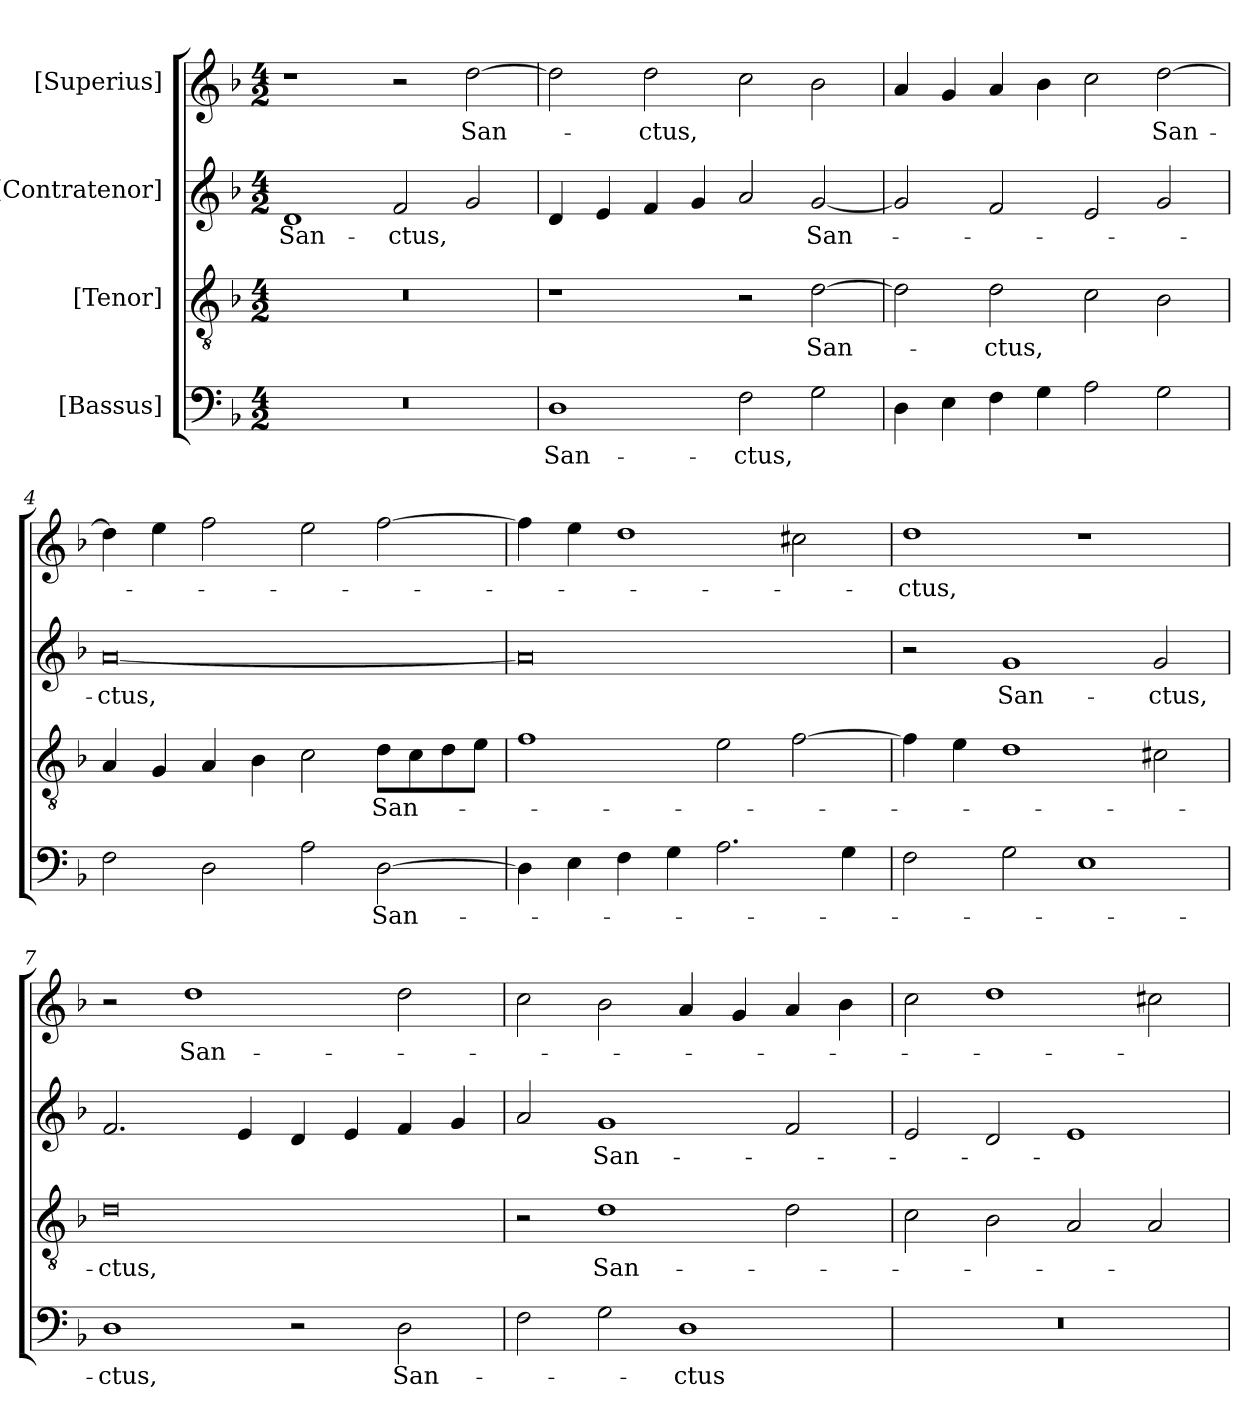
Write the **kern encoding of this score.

**kern	**text	**kern	**text	**kern	**text	**kern	**text
*part4	*part4	*part3	*part3	*part2	*part2	*part1	*part1
*staff4	*staff4	*staff3	*staff3	*staff2	*staff2	*staff1	*staff1
*I"[Bassus]	*	*I"[Tenor]	*	*I"[Contratenor]	*	*I"[Superius]	*
*clefF4	*	*clefGv2	*	*clefG2	*	*clefG2	*
*k[b-]	*	*k[b-]	*	*k[b-]	*	*k[b-]	*
*M4/2	*	*M4/2	*	*M4/2	*	*M4/2	*
=1	=1	=1	=1	=1	=1	=1	=1
0r	.	0r	.	1d/	San-	1r	.
.	.	.	.	2f/	-ctus,	2r	.
.	.	.	.	2g/	.	[2dd\	San-
=2	=2	=2	=2	=2	=2	=2	=2
1D\	San-	1r	.	4d/	.	2dd\]	.
.	.	.	.	4e/	.	.	.
.	.	.	.	4f/	.	2dd\	-ctus,
.	.	.	.	4g/	.	.	.
2F\	-ctus,	2r	.	2a/	.	2cc\	.
2G\	.	[2d\	San-	[2g/	San-	2b-\	.
=3	=3	=3	=3	=3	=3	=3	=3
4D\	.	2d\]	.	2g/]	.	4a/	.
4E\	.	.	.	.	.	4g/	.
4F\	.	2d\	-ctus,	2f/	.	4a/	.
4G\	.	.	.	.	.	4b-\	.
2A\	.	2c\	.	2e/	.	2cc\	.
2G\	.	2B-\	.	2g/	.	[2dd\	San-
=4	=4	=4	=4	=4	=4	=4	=4
2F\	.	4A/	.	[0a/	-ctus,	4dd\]	.
.	.	4G/	.	.	.	4ee\	.
2D\	.	4A/	.	.	.	2ff\	.
.	.	4B-\	.	.	.	.	.
2A\	.	2c\	.	.	.	2ee\	.
[2D\	San-	8d\L	San-	.	.	[2ff\	.
.	.	8c\	.	.	.	.	.
.	.	8d\	.	.	.	.	.
.	.	8e\J	.	.	.	.	.
=5	=5	=5	=5	=5	=5	=5	=5
4D\]	.	1f\	.	0a/]	.	4ff\]	.
4E\	.	.	.	.	.	4ee\	.
4F\	.	.	.	.	.	1dd\	.
4G\	.	.	.	.	.	.	.
2.A\	.	2e\	.	.	.	.	.
.	.	[2f\	.	.	.	2cc#X\	.
4G\	.	.	.	.	.	.	.
=6	=6	=6	=6	=6	=6	=6	=6
2F\	.	4f\]	.	2r	.	1dd\	-ctus,
.	.	4e\	.	.	.	.	.
2G\	.	1d\	.	1g/	San-	.	.
1E\	.	.	.	.	.	1r	.
.	.	2c#X\	.	2g/	-ctus,	.	.
=7	=7	=7	=7	=7	=7	=7	=7
1D\	-ctus,	0d\	-ctus,	2.f/	.	2r	.
.	.	.	.	.	.	1dd\	San-
.	.	.	.	4e/	.	.	.
2r	.	.	.	4d/	.	.	.
.	.	.	.	4e/	.	.	.
2D\	San-	.	.	4f/	.	2dd\	.
.	.	.	.	4g/	.	.	.
=8	=8	=8	=8	=8	=8	=8	=8
2F\	.	2r	.	2a/	.	2cc\	.
2G\	.	1d\	San-	1g/	San-	2b-\	.
1D\	-ctus	.	.	.	.	4a/	.
.	.	.	.	.	.	4g/	.
.	.	2d\	.	2f/	.	4a/	.
.	.	.	.	.	.	4b-\	.
=9	=9	=9	=9	=9	=9	=9	=9
0r	.	2c\	.	2e/	.	2cc\	.
.	.	2B-\	.	2d/	.	1dd\	.
.	.	2A/	.	1e/	.	.	.
.	.	2A/	.	.	.	2cc#X\	.
=	=	=	=	=	=	=	=
*-	*-	*-	*-	*-	*-	*-	*-
